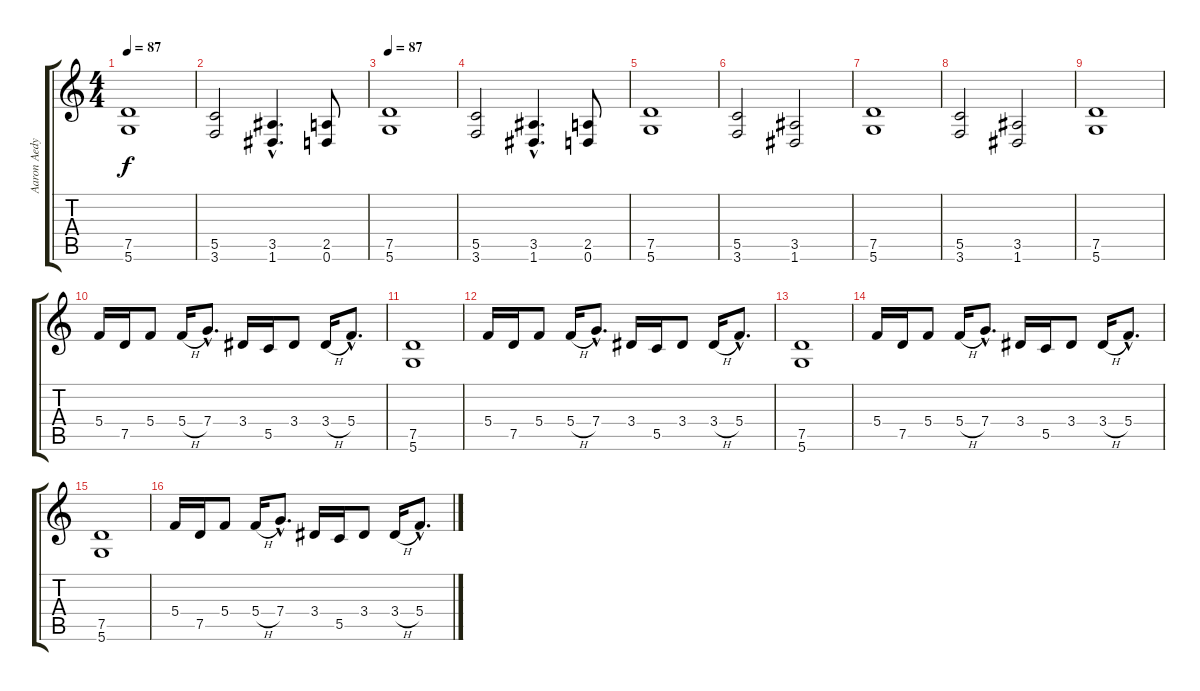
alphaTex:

\track ("Aaron Aedy" "Aaron Aedy") {instrument distortionguitar}
\staff {score tabs}
\tuning (D4 A3 F3 C3 G2 D2) {hide}
\ts (4 4)
\tempo 87
\clef g2
\ks c
(7.5 5.6).1{dy f} |
(5.5 3.6).2 (3.5{hac} 1.6{hac}).4{d} (2.5 0.6).8 |
\tempo 87
(7.5 5.6).1 |
(5.5 3.6).2 (3.5{hac} 1.6{hac}).4{d} (2.5 0.6).8 |
(7.5 5.6).1 |
(5.5 3.6).2 (3.5 1.6).2 |
(7.5 5.6).1 |
(5.5 3.6).2 (3.5 1.6).2 |
(7.5 5.6).1 |
5.4.16 7.5.16 5.4.8 5.4{h}.16 7.4{hac}.8{d} 3.4.16 5.5.16 3.4.8 3.4{h}.16 5.4{hac}.8{d} |
(7.5 5.6).1 |
5.4.16 7.5.16 5.4.8 5.4{h}.16 7.4{hac}.8{d} 3.4.16 5.5.16 3.4.8 3.4{h}.16 5.4{hac}.8{d} |
(7.5 5.6).1 |
5.4.16 7.5.16 5.4.8 5.4{h}.16 7.4{hac}.8{d} 3.4.16 5.5.16 3.4.8 3.4{h}.16 5.4{hac}.8{d} |
(7.5 5.6).1 |
5.4.16 7.5.16 5.4.8 5.4{h}.16 7.4{hac}.8{d} 3.4.16 5.5.16 3.4.8 3.4{h}.16 5.4{hac}.8{d}
